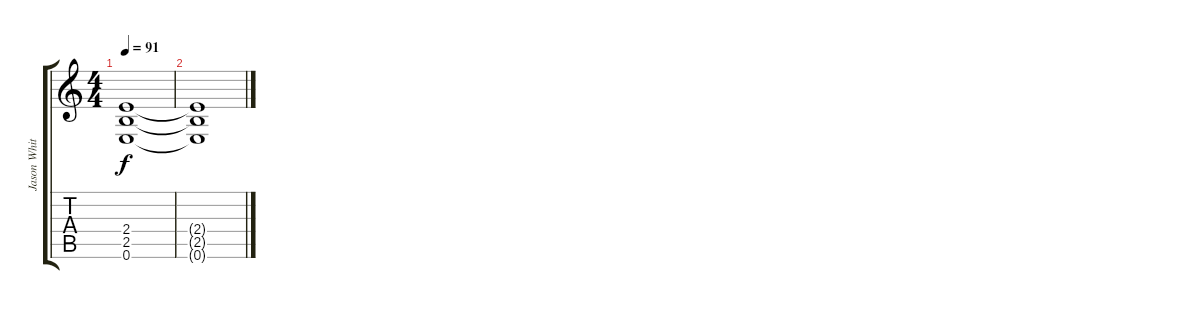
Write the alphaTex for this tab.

\track ("Jason White" "Jason Whit") {instrument distortionguitar}
\staff {score tabs}
\tuning (E4 B3 G3 D3 A2 E2) {hide}
\ts (4 4)
\tempo 91
\clef g2
\ks c
(2.4{t} 2.5{t} 0.6{t}).1{dy f} |
(2.4{t} 2.5{t} 0.6{t}).1
